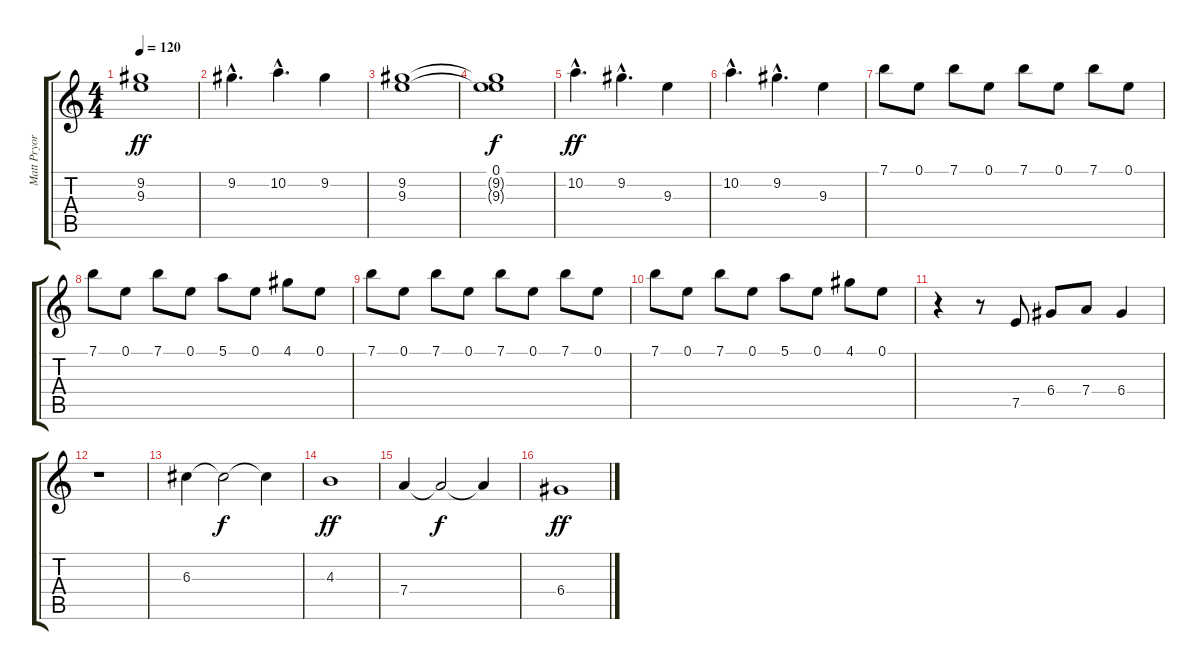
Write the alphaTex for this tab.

\track ("Matt Pryor" "Matt Pryor") {instrument electricguitarclean}
\staff {score tabs}
\tuning (E4 B3 G3 D3 A2 E2) {hide}
\ts (4 4)
\tempo 120
\clef g2
\ks c
(9.2 9.3).1{dy ff} |
9.2{hac}.4{d} 10.2{hac}.4{d} 9.2.4 |
(9.2 9.3).1 |
(0.1 9.2{t} 9.3{t}).1{dy f} |
10.2{hac}.4{d dy ff} 9.2{hac}.4{d} 9.3.4 |
10.2{hac}.4{d} 9.2{hac}.4{d} 9.3.4 |
7.1.8 0.1.8 7.1.8 0.1.8 7.1.8 0.1.8 7.1.8 0.1.8 |
7.1.8 0.1.8 7.1.8 0.1.8 5.1.8 0.1.8 4.1.8 0.1.8 |
7.1.8 0.1.8 7.1.8 0.1.8 7.1.8 0.1.8 7.1.8 0.1.8 |
7.1.8 0.1.8 7.1.8 0.1.8 5.1.8 0.1.8 4.1.8 0.1.8 |
r.4 r.8 7.5.8 6.4.8 7.4.8 6.4.4 |
r.1 |
6.3.4 6.3{t}.2{dy f} 6.3{t}.4 |
4.3.1{dy ff} |
7.4.4 7.4{t}.2{dy f} 7.4{t}.4 |
6.4.1{dy ff}
